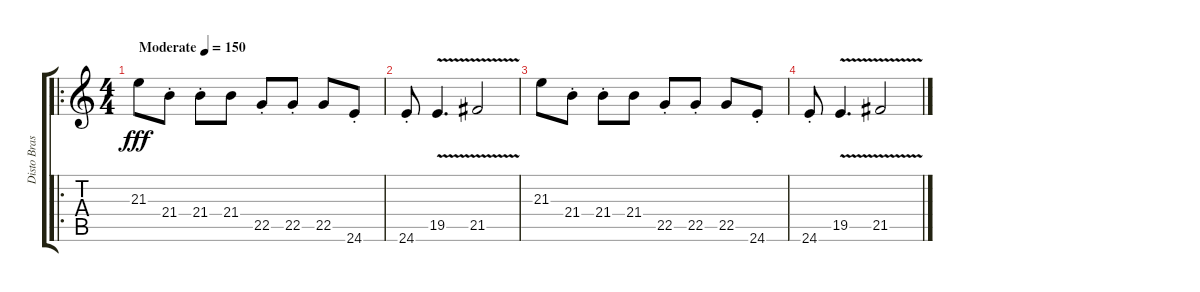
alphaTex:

\track ("Disto Brass" "Disto Bras") {instrument lead5charang}
\staff {score tabs}
\tuning (E4 B3 G3 D3 A2 E2) {hide}
\ro
\ts (4 4)
\tempo (150 "Moderate")
\clef g2
\ks c
21.3.8{dy fff instrument lead5charang} 21.4{st}.8 21.4{st}.8 21.4.8 22.5{st}.8 22.5{st}.8 22.5.8 24.6{st}.8 |
24.6{st}.8 19.5{v}.4{d} 21.5{v}.2 |
21.3.8 21.4{st}.8 21.4{st}.8 21.4.8 22.5{st}.8 22.5{st}.8 22.5.8 24.6{st}.8 |
24.6{st}.8 19.5{v}.4{d} 21.5{v}.2
